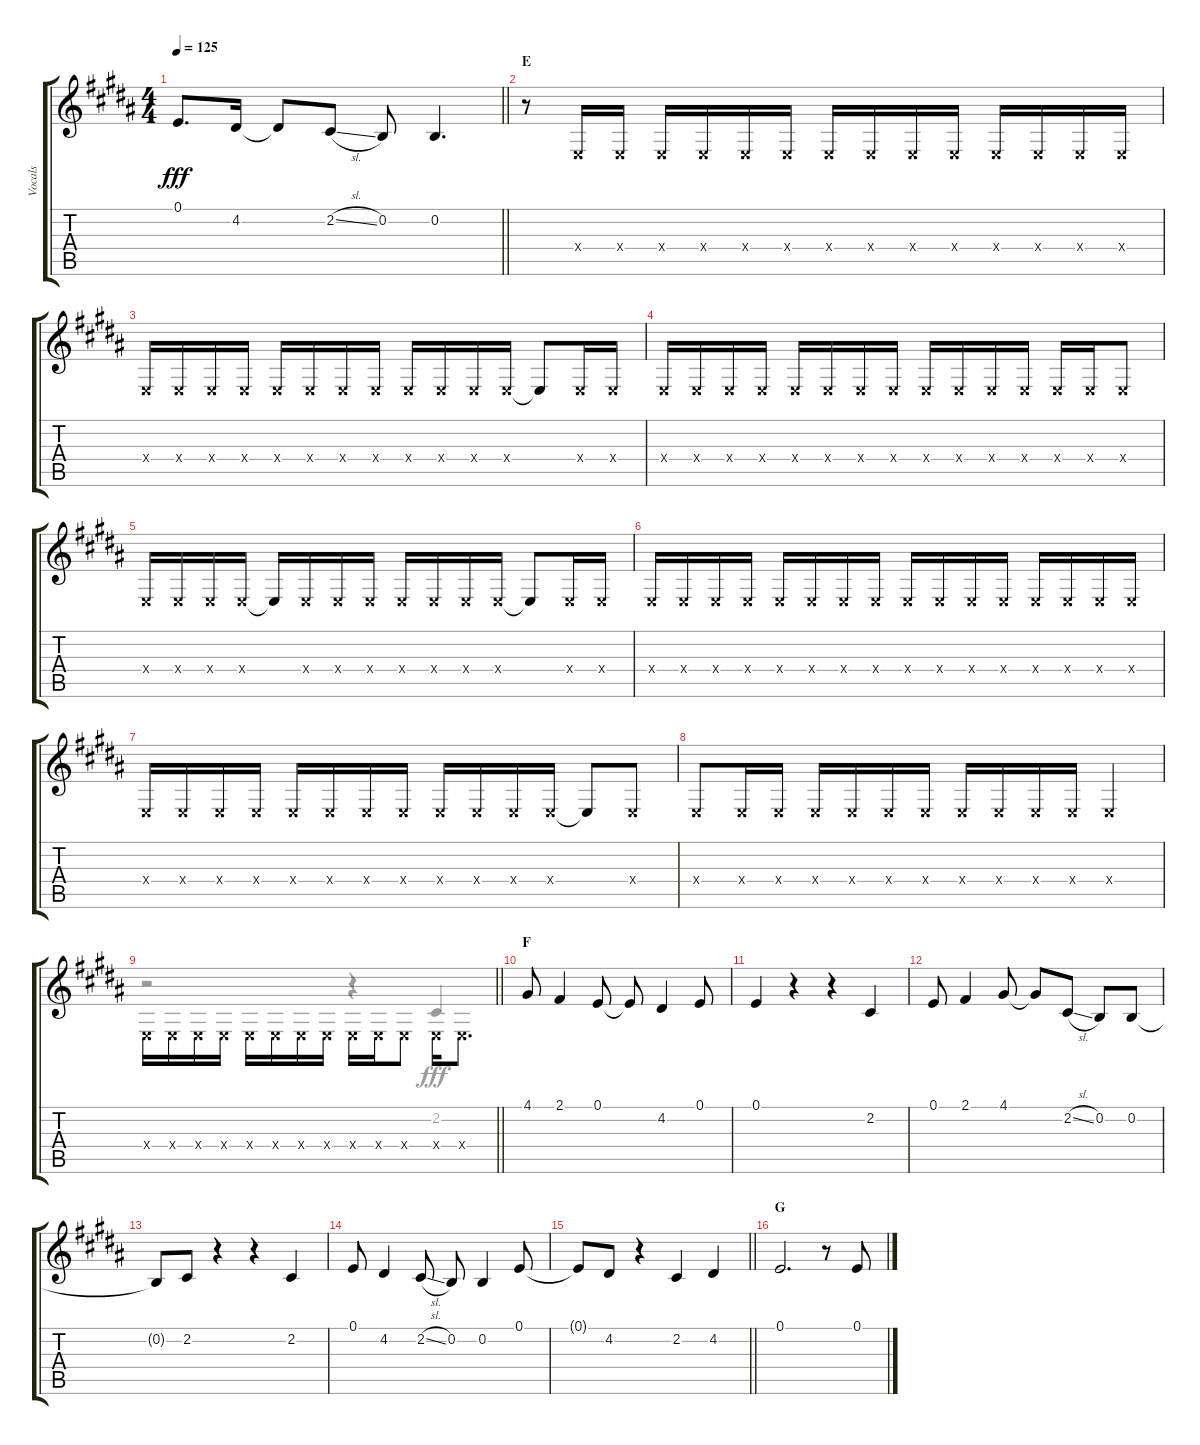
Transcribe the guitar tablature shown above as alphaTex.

\track ("Vocals" "Vocals") {instrument voiceoohs}
\staff {score tabs}
\tuning (E4 B3 G3 D3 A2 E2) {hide}
\voice
\ts (4 4)
\tempo 125
\clef g2
\barLineRight lightlight
\ks b
0.1.8{d dy fff} 4.2.16 4.2{t}.8 2.2{sl}.8 0.2.8 0.2.4{d} |
\section ("" "E")
r.8 2.4{x}.16 2.4{x}.16 2.4{x}.16 2.4{x}.16 2.4{x}.16 2.4{x}.16 2.4{x}.16 2.4{x}.16 2.4{x}.16 2.4{x}.16 2.4{x}.16 2.4{x}.16 2.4{x}.16 2.4{x}.16 |
2.4{x}.16 2.4{x}.16 2.4{x}.16 2.4{x}.16 2.4{x}.16 2.4{x}.16 2.4{x}.16 2.4{x}.16 2.4{x}.16 2.4{x}.16 2.4{x}.16 2.4{x}.16 2.4{t}.8 2.4{x}.16 2.4{x}.16 |
2.4{x}.16 2.4{x}.16 2.4{x}.16 2.4{x}.16 2.4{x}.16 2.4{x}.16 2.4{x}.16 2.4{x}.16 2.4{x}.16 2.4{x}.16 2.4{x}.16 2.4{x}.16 2.4{x}.16 2.4{x}.16 2.4{x}.8 |
2.4{x}.16 2.4{x}.16 2.4{x}.16 2.4{x}.16 2.4{t}.16 2.4{x}.16 2.4{x}.16 2.4{x}.16 2.4{x}.16 2.4{x}.16 2.4{x}.16 2.4{x}.16 2.4{t}.8 2.4{x}.16 2.4{x}.16 |
2.4{x}.16 2.4{x}.16 2.4{x}.16 2.4{x}.16 2.4{x}.16 2.4{x}.16 2.4{x}.16 2.4{x}.16 2.4{x}.16 2.4{x}.16 2.4{x}.16 2.4{x}.16 2.4{x}.16 2.4{x}.16 2.4{x}.16 2.4{x}.16 |
2.4{x}.16 2.4{x}.16 2.4{x}.16 2.4{x}.16 2.4{x}.16 2.4{x}.16 2.4{x}.16 2.4{x}.16 2.4{x}.16 2.4{x}.16 2.4{x}.16 2.4{x}.16 2.4{t}.8 2.4{x}.8 |
2.4{x}.8 2.4{x}.16 2.4{x}.16 2.4{x}.16 2.4{x}.16 2.4{x}.16 2.4{x}.16 2.4{x}.16 2.4{x}.16 2.4{x}.16 2.4{x}.16 2.4{x}.4 |
\barLineRight lightlight
2.4{x}.16{beam Down} 2.4{x}.16{beam Down} 2.4{x}.16{beam Down} 2.4{x}.16{beam Down} 2.4{x}.16{beam Down} 2.4{x}.16{beam Down} 2.4{x}.16{beam Down} 2.4{x}.16{beam Down} 2.4{x}.16{beam Down} 2.4{x}.16{beam Down} 2.4{x}.8{beam Down} 2.4{x}.16{beam Down} 2.4{x}.8{d beam Down} |
\section ("" "F")
4.1.8 2.1.4 0.1.8 0.1{t}.8 4.2.4 0.1.8 |
0.1.4 r.4 r.4 2.2.4 |
0.1.8 2.1.4 4.1.8 4.1{t}.8 2.2{sl}.8 0.2.8 0.2.8 |
0.2{t}.8 2.2.8 r.4 r.4 2.2.4 |
0.1.8 4.2.4 2.2{sl}.8 0.2.8 0.2.4 0.1.8 |
\barLineRight lightlight
0.1{t}.8 4.2.8 r.4 2.2.4 4.2.4 |
\section ("" "G")
0.1.2{d} r.8 0.1{sl}.8
\voice
\clef g2
\ottava regular
\simile none
\barLineRight lightlight
\ks b
|
|
|
|
|
|
|
|
\barLineRight lightlight
r.2 r.4 2.2.4{dy fff beam Up} |
|
|
|
|
|
\barLineRight lightlight
|
